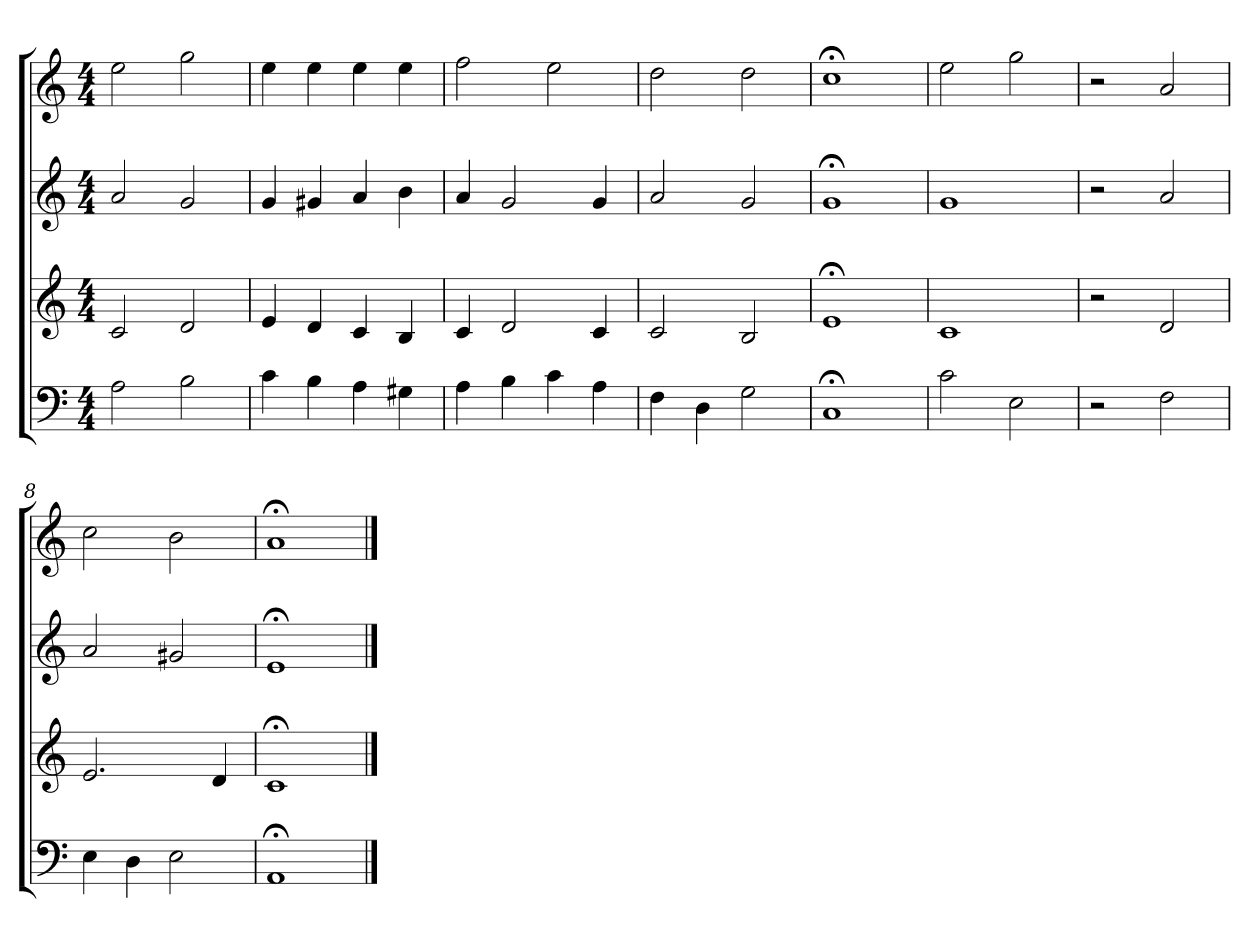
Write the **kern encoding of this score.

**kern	**kern	**kern	**kern
*part4	*part3	*part2	*part1
*staff4	*staff3	*staff2	*staff1
*clefF4	*clefG2	*clefG2	*clefG2
*M4/4	*M4/4	*M4/4	*M4/4
=1	=1	=1	=1
2A	2c	2a	2ee
2B	2d	2g	2gg
=2	=2	=2	=2
4c	4e	4g	4ee
4B	4d	4g#X	4ee
4A	4c	4a	4ee
4G#X	4B	4b	4ee
=3	=3	=3	=3
4A	4c	4a	2ff
4B	2d	2g	.
4c	.	.	2ee
4A	4c	4g	.
=4	=4	=4	=4
4F	2c	2a	2dd
4D	.	.	.
2G	2B	2g	2dd
=5	=5	=5	=5
1C;<	1e;<	1g;<	1cc;<
=6	=6	=6	=6
2c	1c	1g	2ee
2E	.	.	2gg
=7	=7	=7	=7
2r	2r	2r	2r
2F	2d	2a	2a
=8	=8	=8	=8
4E	2.e	2a	2cc
4D	.	.	.
2E	.	2g#X	2b
.	4d	.	.
=9	=9	=9	=9
1AA;<	1c;<	1e;<	1a;<
==	==	==	==
*-	*-	*-	*-
